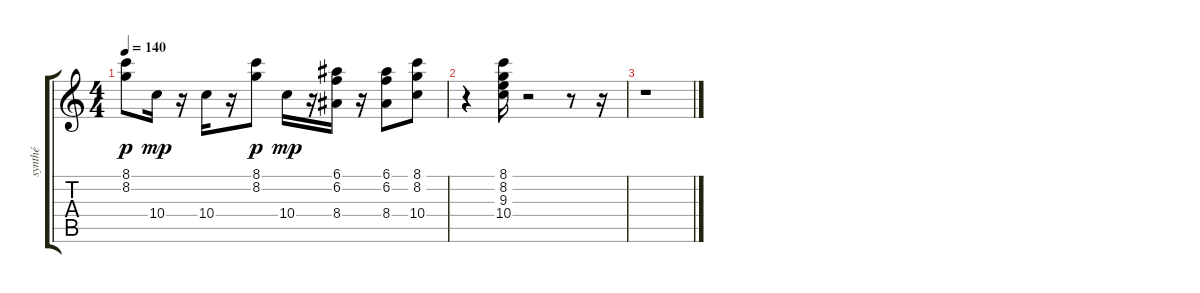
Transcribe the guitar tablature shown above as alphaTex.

\track ("synthé" "synthé") {instrument synthbass2}
\staff {score tabs}
\tuning (E4 B3 G3 D3 A2 E2) {hide}
\ts (4 4)
\tempo 140
\clef g2
\ks c
(8.1 8.2).8{dy p} 10.4.16{dy mp} r.16 10.4.16 r.16 (8.1 8.2).8{dy p} 10.4.16{dy mp} r.16 (6.1 6.2 8.4).16 r.16 (6.1 6.2 8.4).8 (8.1 8.2 10.4).8 |
r.4 (8.1 8.2 9.3 10.4).16 r.2 r.8 r.16 |
r.1
